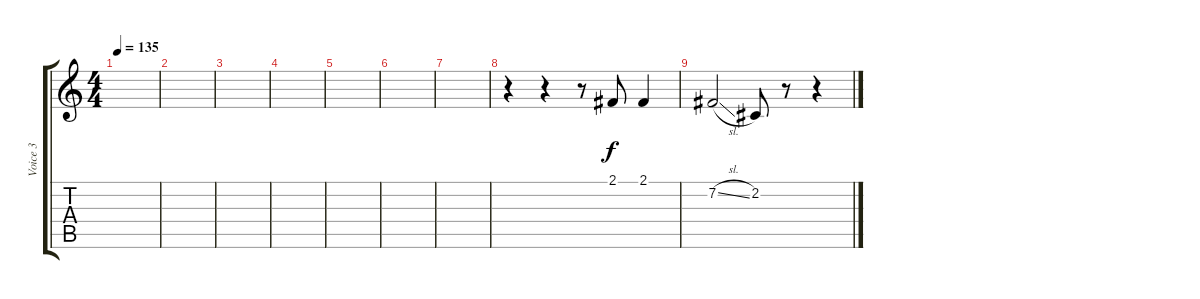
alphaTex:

\track ("Voice 3" "Voice 3") {instrument acousticgrandpiano}
\staff {score tabs}
\tuning (E4 B3 G3 D3 A2 E2) {hide}
\ts (4 4)
\tempo 135
\clef g2
\ks c
|
|
|
|
|
|
|
r.4 r.4 r.8 2.1.8 2.1.4 |
7.2{sl}.2 2.2.8 r.8 r.4
